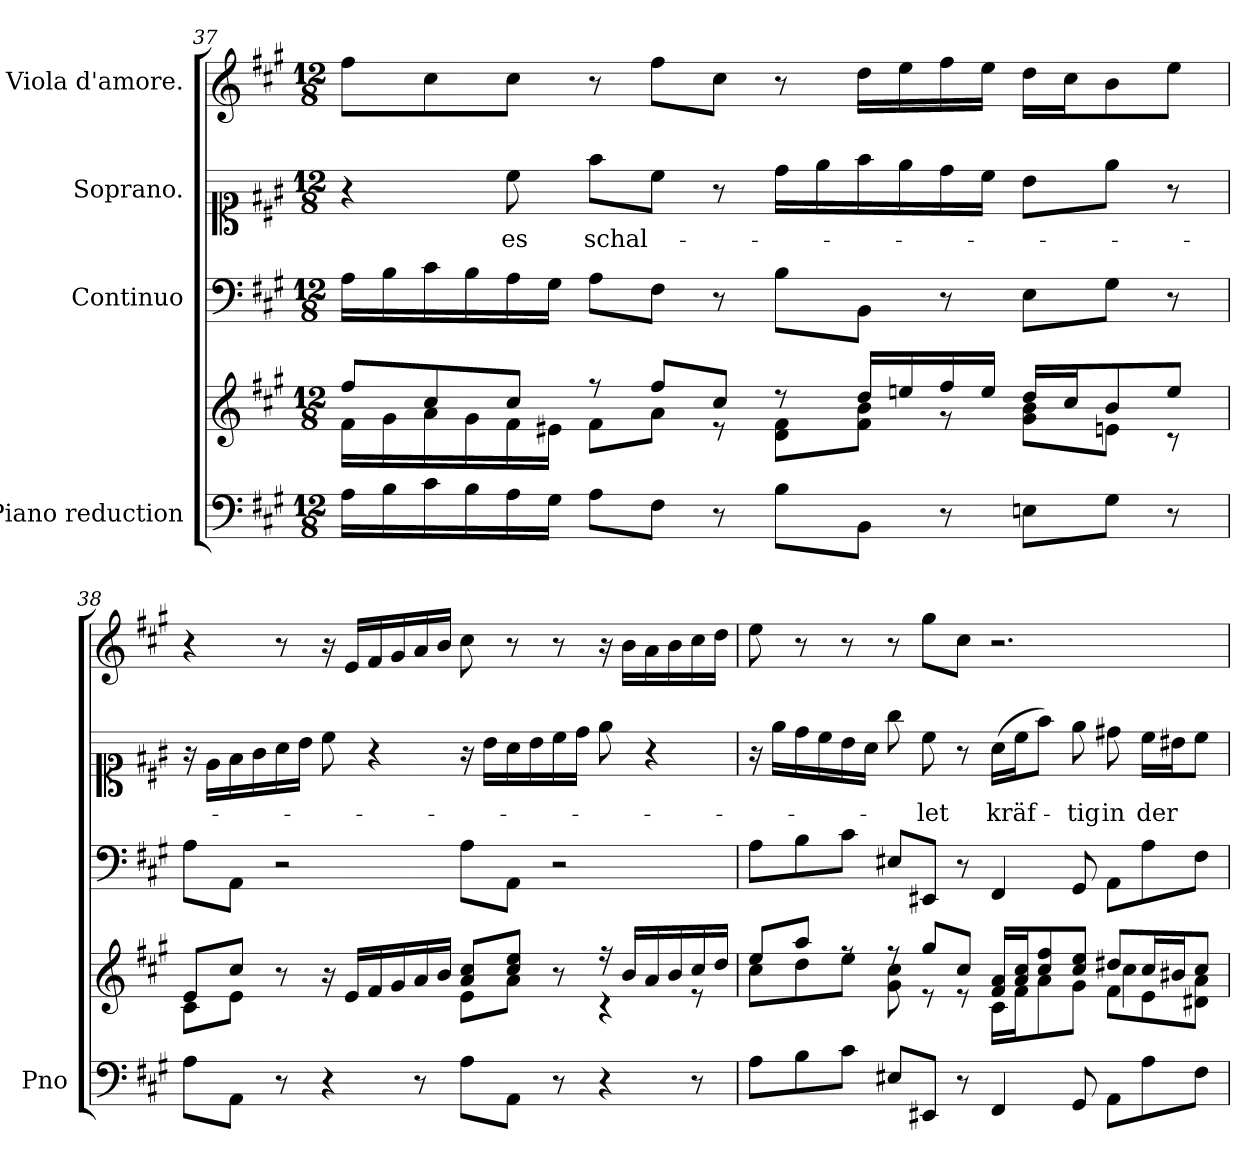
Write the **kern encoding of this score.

**kern	**kern	**kern	**kern	**text	**kern
*part4	*part4	*part3	*part2	*part2	*part1
*staff5	*staff4	*staff3	*staff2	*staff2	*staff1
*I"Piano reduction	*	*I"Continuo	*I"Soprano.	*	*I"Viola d'amore.
*I'Pno	*	*	*	*	*
!!LO:LB:g=z
*clefF4	*clefG2	*clefF4	*clefC1	*	*clefG2
*k[f#c#g#]	*k[f#c#g#]	*k[f#c#g#]	*k[f#c#g#]	*	*k[f#c#g#]
*A:	*A:	*A:	*A:	*	*A:
*M12/8	*M12/8	*M12/8	*M12/8	*	*M12/8
=37	=37	=37	=37	=37	=37
*	*^	*	*	*	*
16A\LL	8ff#/L	16f#\LL	16A\LL	4r	.	8ff#\L
16B\	.	16g#\	16B\	.	.	.
16c#\	8cc#/	16a\	16c#\	.	.	8cc#\
16B\	.	16g#\	16B\	.	.	.
!	!	!	!	!	!LO:LY:b	!
16A\	8cc#/J	16f#\	16A\	8cc#\	es	8cc#\J
16G#\JJ	.	16e#X\JJ	16G#\JJ	.	.	.
!	!	!	!	!	!LO:LY:b	!
8A\L	8r	8f#\L	8A\L	8ff#\L	schal-	8r
8F#\J	8ff#/L	8a\J	8F#\J	8cc#\J	.	8ff#\L
8r	8cc#/J	8r	8r	8r	.	8cc#\J
8B\L	8r	8d\ 8f#\L	8B\L	16dd\LL	.	8r
.	.	.	.	16ee\	.	.
8BB\J	16dd/LL	8f#\ 8b\J	8BB\J	16ff#\	.	16dd\LL
.	16een/	.	.	16ee\	.	16ee\
8r	16ff#/	8r	8r	16dd\	.	16ff#\
.	16ee/JJ	.	.	16cc#\JJ	.	16ee\JJ
8En\L	16dd/LL	8g#\ 8b\L	8E\L	8b\L	.	16dd\LL
.	16cc#/J	.	.	.	.	16cc#\J
8G#\J	8b/	8en\J	8G#\J	8ee\J	.	8b\
8r	8ee/J	8r	8r	8r	.	8ee\J
=38	=38	=38	=38	=38	=38	=38
8A\L	8e/L	8c#\L	8A\L	16r	.	4r
.	.	.	.	16e\LL	.	.
8AA\J	8cc#/J	8e\J	8AA\J	16f#\	.	.
.	.	.	.	16g#\	.	.
8r	8r	8ryy	2r	16a\	.	8r
.	.	.	.	16b\JJ	.	.
4r	16r	16ryy	.	8cc#\	.	16r
.	16e/LL	16ryy	.	.	.	16e/LL
.	16f#/	4ryy	.	4r	.	16f#/
.	16g#/	.	.	.	.	16g#/
8r	16a/	.	.	.	.	16a/
.	16b/JJ	.	.	.	.	16b/JJ
8A\L	8a/ 8cc#/L	8e\L	8A\L	16r	.	8cc#\
.	.	.	.	16b\LL	.	.
8AA\J	8cc#/ 8ee/J	8a\J	8AA\J	16a\	.	8r
.	.	.	.	16b\	.	.
8r	8r	8ryy	2r	16cc#\	.	8r
.	.	.	.	16dd\JJ	.	.
4r	16r	4r	.	8ee\	.	16r
.	16b/LL	.	.	.	.	16b\LL
.	16a/	.	.	4r	.	16a\
.	16b/	.	.	.	.	16b\
8r	16cc#/	8r	.	.	.	16cc#\
.	16dd/JJ	.	.	.	.	16dd\JJ
=39	=39	=39	=39	=39	=39	=39
*	*	*^	*	*	*	*
8A\L	8ee/L	8cc#\L	2.ryy	8A\L	16r	.	8ee\
.	.	.	.	.	16ee\LL	.	.
8B\	8aa/J	8dd\	.	8B\	16dd\	.	8r
.	.	.	.	.	16cc#\	.	.
8c#\J	8rff	8ee\J	.	8c#\J	16b\	.	8r
.	.	.	.	.	16a\JJ	.	.
8E#X/L	8rff	8g#\ 8cc#\	.	8E#X/L	8gg#\	.	8r
!	!	!	!	!	!	!LO:LY:b	!
8EE#X/J	8gg#/L	8r	.	8EE#X/J	8cc#\	let	8gg#\L
8r	8cc#/J	8r	.	8r	8r	.	8cc#\J
!	!	!	!	!	!	!LO:LY:b	!
4FF#/	16f#/ 16a/LL	16c#\LL	4.ryy	4FF#/	(>16a\LL	-kräf-	2.r
.	16a/ 16cc#/J	16f#\J	.	.	16cc#\J	.	.
.	8cc#/ 8ff#/	8a\	.	.	8ff#\J)	.	.
!	!	!	!	!	!	!LO:LY:b	!
8GG#/	8cc#/ 8ee/J	8g#\J	.	8GG#/	8ee\	-tig	.
!	!	!	!	!	!	!LO:LY:b	!
8AA\L	8dd#X/L	8f#\L	4cc#\	8AA\L	8dd#X\	in	.
!	!	!	!	!	!	!LO:LY:b	!
8A\	16cc#/L	8e\	.	8A\	16cc#\LL	der	.
.	16b#X/J	.	.	.	16b#X\J	.	.
8F#\J	8cc#/J	8d#X\ 8a\J	8ryy	8F#\J	8cc#\J	.	.
*	*v	*v	*v	*	*	*	*
=	=	=	=	=	=
*-	*-	*-	*-	*-	*-
